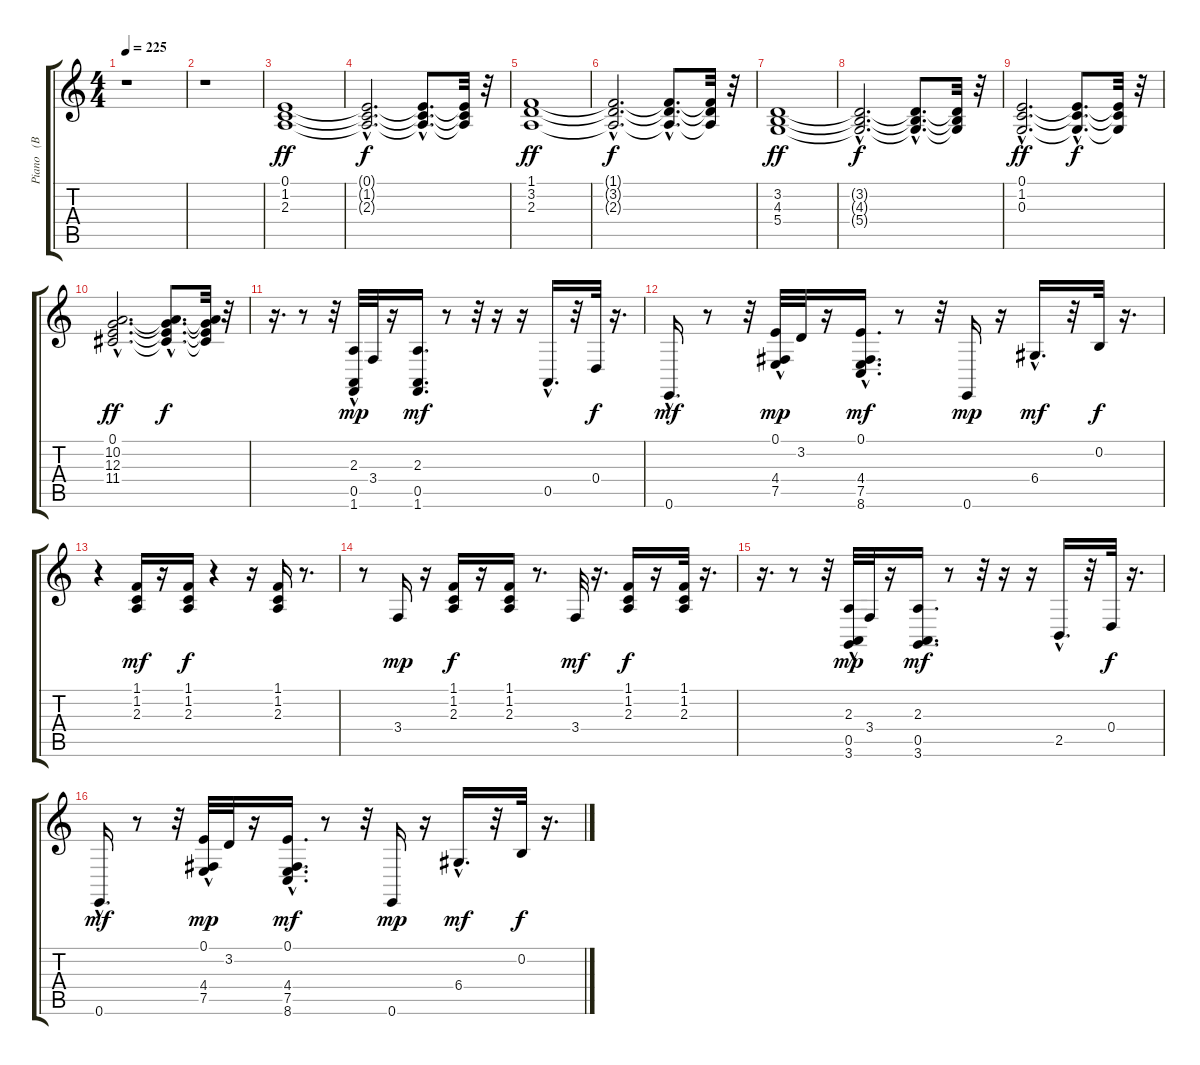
\track ("Piano   (BB)" "Piano   (B") {instrument acousticgrandpiano}
\staff {score tabs}
\tuning (E4 B3 G3 D3 A2 E2) {hide}
\ts (4 4)
\tempo 225
\clef g2
\ks c
r.1{dy ff instrument acousticgrandpiano} |
r.1 |
(0.1 1.2 2.3).1 |
(0.1{hac t} 1.2{hac t} 2.3{hac t}).2{d dy f} (0.1{hac t} 1.2{hac t} 2.3{hac t}).8{d} (0.1{t} 1.2{t} 2.3{t}).32 r.32 |
(1.1 3.2 2.3).1{dy ff} |
(1.1{hac t} 3.2{hac t} 2.3{hac t}).2{d dy f} (1.1{hac t} 3.2{hac t} 2.3{hac t}).8{d} (1.1{t} 3.2{t} 2.3{t}).32 r.32 |
(3.2 4.3 5.4).1{dy ff} |
(3.2{hac t} 4.3{hac t} 5.4{hac t}).2{d dy f} (3.2{hac t} 4.3{hac t} 5.4{hac t}).8{d} (3.2{t} 4.3{t} 5.4{t}).32 r.32 |
(0.1{hac} 1.2{hac} 0.3{hac}).2{d dy ff} (0.1{hac t} 1.2{hac t} 0.3{hac t}).8{d dy f} (0.1{t} 1.2{t} 0.3{t}).32 r.32 |
(0.1{hac} 10.2{hac} 12.3{hac} 11.4{hac}).2{d dy ff} (0.1{hac t} 10.2{hac t} 12.3{hac t} 11.4{hac t}).8{d dy f} (0.1{t} 10.2{t} 12.3{t} 11.4{t}).32 r.32 |
r.16{d} r.8 r.32 (2.3{hac} 0.5{hac} 1.6{hac}).32{dy mp} 3.4.32 r.16 (2.3 0.5 1.6).16{d dy mf} r.8 r.32 r.16 r.16 0.5{hac}.16{d} r.32 0.4.32{dy f} r.16{d} |
0.6{hac}.16{d dy mf} r.8 r.32 (0.1{hac} 4.4{hac} 7.5{hac}).32{dy mp} 3.2.32 r.16 (0.1 4.4 7.5 8.6{hac}).16{d dy mf} r.8 r.32 0.6.16{dy mp} r.16 6.4{hac}.16{d dy mf} r.32 0.2.32{dy f} r.16{d} |
r.4 (1.1 1.2 2.3).16{dy mf} r.16 (1.1 1.2 2.3).16{dy f} r.4 r.16 (1.1 1.2 2.3).16 r.8{d} |
r.8 3.4.16{dy mp} r.16 (1.1 1.2 2.3).16{dy f} r.16 (1.1 1.2 2.3).16 r.8{d} 3.4.32{dy mf} r.16{d} (1.1 1.2 2.3).16{dy f} r.16 (1.1 1.2 2.3).32 r.16{d} |
r.16{d} r.8 r.32 (2.3{hac} 0.5{hac} 3.6{hac}).32{dy mp} 3.4.32 r.16 (2.3 0.5 3.6).16{d dy mf} r.8 r.32 r.16 r.16 2.5{hac}.16{d} r.32 0.4.32{dy f} r.16{d} |
0.6{hac}.16{d dy mf} r.8 r.32 (0.1{hac} 4.4{hac} 7.5{hac}).32{dy mp} 3.2.32 r.16 (0.1 4.4 7.5 8.6{hac}).16{d dy mf} r.8 r.32 0.6.16{dy mp} r.16 6.4{hac}.16{d dy mf} r.32 0.2.32{dy f} r.16{d}
